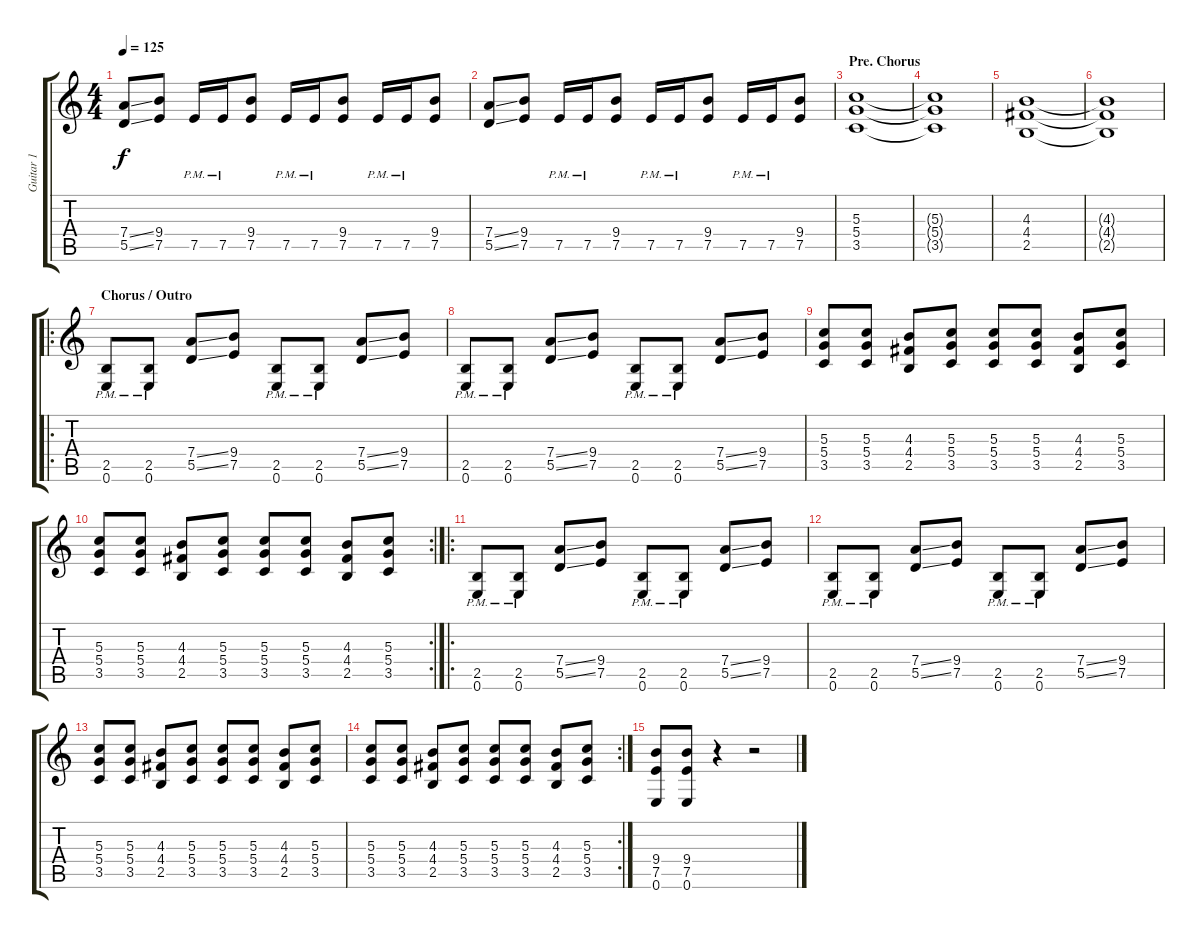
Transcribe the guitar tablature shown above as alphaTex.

\track ("Guitar 1" "Guitar 1") {instrument distortionguitar}
\staff {score tabs}
\tuning (E4 B3 G3 D3 A2 E2) {hide}
\ts (4 4)
\tempo 125
\clef g2
\ks c
(7.4{ss} 5.5{ss}).8{dy f} (9.4 7.5).8 7.5{pm}.16 7.5{pm}.16 (9.4 7.5).8 7.5{pm}.16 7.5{pm}.16 (9.4 7.5).8 7.5{pm}.16 7.5{pm}.16 (9.4 7.5).8 |
(7.4{ss} 5.5{ss}).8 (9.4 7.5).8 7.5{pm}.16 7.5{pm}.16 (9.4 7.5).8 7.5{pm}.16 7.5{pm}.16 (9.4 7.5).8 7.5{pm}.16 7.5{pm}.16 (9.4 7.5).8 |
\section ("" "Pre. Chorus")
(5.3 5.4 3.5).1 |
(5.3{t} 5.4{t} 3.5{t}).1 |
(4.3 4.4 2.5).1 |
(4.3{t} 4.4{t} 2.5{t}).1 |
\ro
\section ("" "Chorus / Outro")
(2.5{pm} 0.6{pm}).8 (2.5{pm} 0.6{pm}).8 (7.4{ss} 5.5{ss}).8 (9.4 7.5).8 (2.5{pm} 0.6{pm}).8 (2.5{pm} 0.6{pm}).8 (7.4{ss} 5.5{ss}).8 (9.4 7.5).8 |
(2.5{pm} 0.6{pm}).8 (2.5{pm} 0.6{pm}).8 (7.4{ss} 5.5{ss}).8 (9.4 7.5).8 (2.5{pm} 0.6{pm}).8 (2.5{pm} 0.6{pm}).8 (7.4{ss} 5.5{ss}).8 (9.4 7.5).8 |
(5.3 5.4 3.5).8 (5.3 5.4 3.5).8 (4.3 4.4 2.5).8 (5.3 5.4 3.5).8 (5.3 5.4 3.5).8 (5.3 5.4 3.5).8 (4.3 4.4 2.5).8 (5.3 5.4 3.5).8 |
\rc 2
(5.3 5.4 3.5).8 (5.3 5.4 3.5).8 (4.3 4.4 2.5).8 (5.3 5.4 3.5).8 (5.3 5.4 3.5).8 (5.3 5.4 3.5).8 (4.3 4.4 2.5).8 (5.3 5.4 3.5).8 |
\ro
(2.5{pm} 0.6{pm}).8 (2.5{pm} 0.6{pm}).8 (7.4{ss} 5.5{ss}).8 (9.4 7.5).8 (2.5{pm} 0.6{pm}).8 (2.5{pm} 0.6{pm}).8 (7.4{ss} 5.5{ss}).8 (9.4 7.5).8 |
(2.5{pm} 0.6{pm}).8 (2.5{pm} 0.6{pm}).8 (7.4{ss} 5.5{ss}).8 (9.4 7.5).8 (2.5{pm} 0.6{pm}).8 (2.5{pm} 0.6{pm}).8 (7.4{ss} 5.5{ss}).8 (9.4 7.5).8 |
(5.3 5.4 3.5).8 (5.3 5.4 3.5).8 (4.3 4.4 2.5).8 (5.3 5.4 3.5).8 (5.3 5.4 3.5).8 (5.3 5.4 3.5).8 (4.3 4.4 2.5).8 (5.3 5.4 3.5).8 |
\rc 2
(5.3 5.4 3.5).8 (5.3 5.4 3.5).8 (4.3 4.4 2.5).8 (5.3 5.4 3.5).8 (5.3 5.4 3.5).8 (5.3 5.4 3.5).8 (4.3 4.4 2.5).8 (5.3 5.4 3.5).8 |
(9.4 7.5 0.6).8 (9.4 7.5 0.6).8 r.4 r.2
